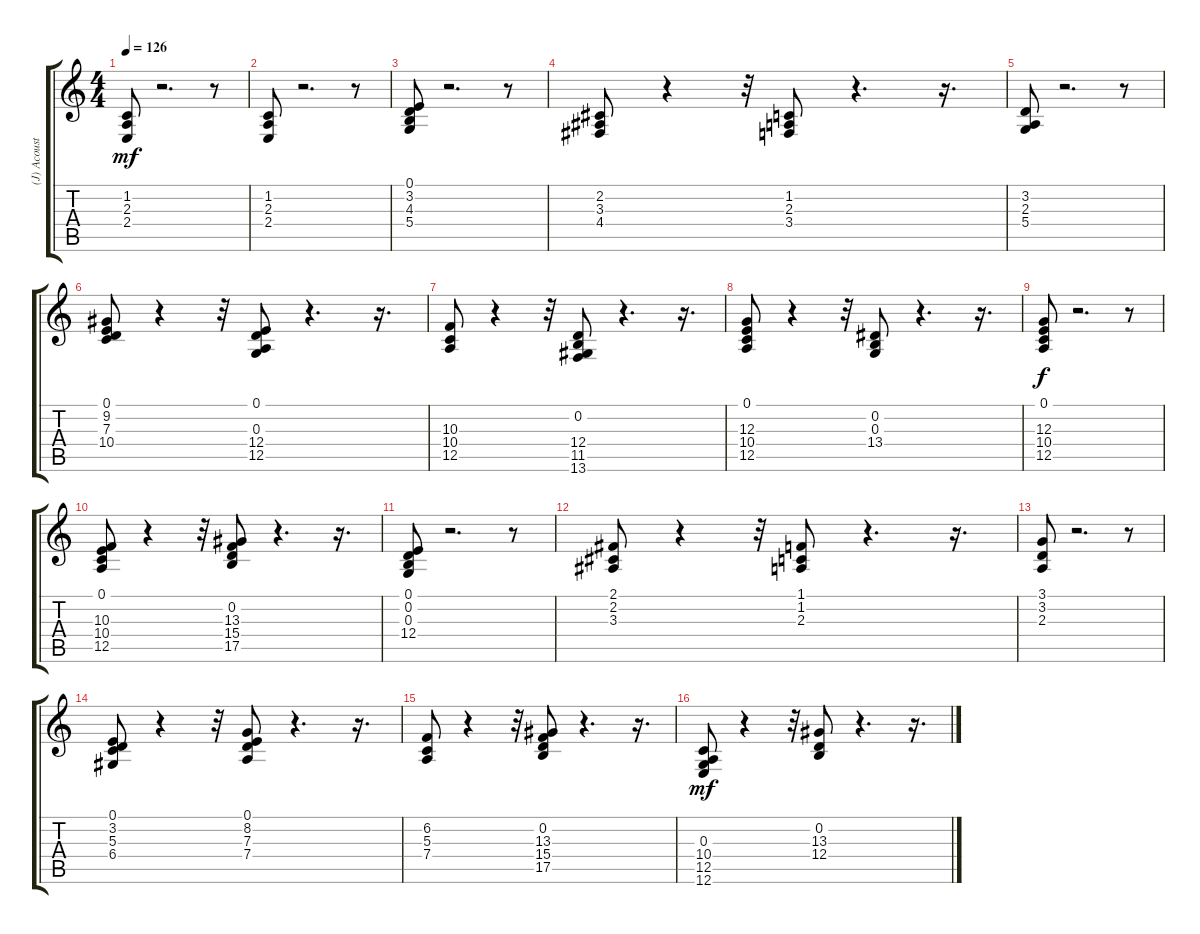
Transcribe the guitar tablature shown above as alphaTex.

\track ("(J) Acoustic Piano" "(J) Acoust") {instrument acousticgrandpiano}
\staff {score tabs}
\tuning (E4 B3 G3 D3 A2 E2) {hide}
\ts (4 4)
\tempo 126
\clef g2
\ks c
(1.2 2.3 2.4).8{dy mf} r.2{d} r.8 |
(1.2 2.3 2.4).8 r.2{d} r.8 |
(0.1 3.2 4.3 5.4).8 r.2{d} r.8 |
(2.2 3.3 4.4).8 r.4 r.32 (1.2 2.3 3.4).8 r.4{d} r.16{d} |
(3.2 2.3 5.4).8 r.2{d} r.8 |
(0.1 9.2 7.3 10.4).8 r.4 r.32 (0.1 0.3 12.4 12.5).8 r.4{d} r.16{d} |
(10.3 10.4 12.5).8 r.4 r.32 (0.2 12.4 11.5 13.6).8 r.4{d} r.16{d} |
(0.1 12.3 10.4 12.5).8 r.4 r.32 (0.2 0.3 13.4).8 r.4{d} r.16{d} |
(0.1 12.3 10.4 12.5).8{dy f} r.2{d} r.8 |
(0.1 10.3 10.4 12.5).8 r.4 r.32 (0.2 13.3 15.4 17.5).8 r.4{d} r.16{d} |
(0.1 0.2 0.3 12.4).8 r.2{d} r.8 |
(2.1 2.2 3.3).8 r.4 r.32 (1.1 1.2 2.3).8 r.4{d} r.16{d} |
(3.1 3.2 2.3).8 r.2{d} r.8 |
(0.1 3.2 5.3 6.4).8 r.4 r.32 (0.1 8.2 7.3 7.4).8 r.4{d} r.16{d} |
(6.2 5.3 7.4).8 r.4 r.32 (0.2 13.3 15.4 17.5).8 r.4{d} r.16{d} |
(0.3 10.4 12.5 12.6).8{dy mf} r.4 r.32 (0.2 13.3 12.4).8 r.4{d} r.16{d}
